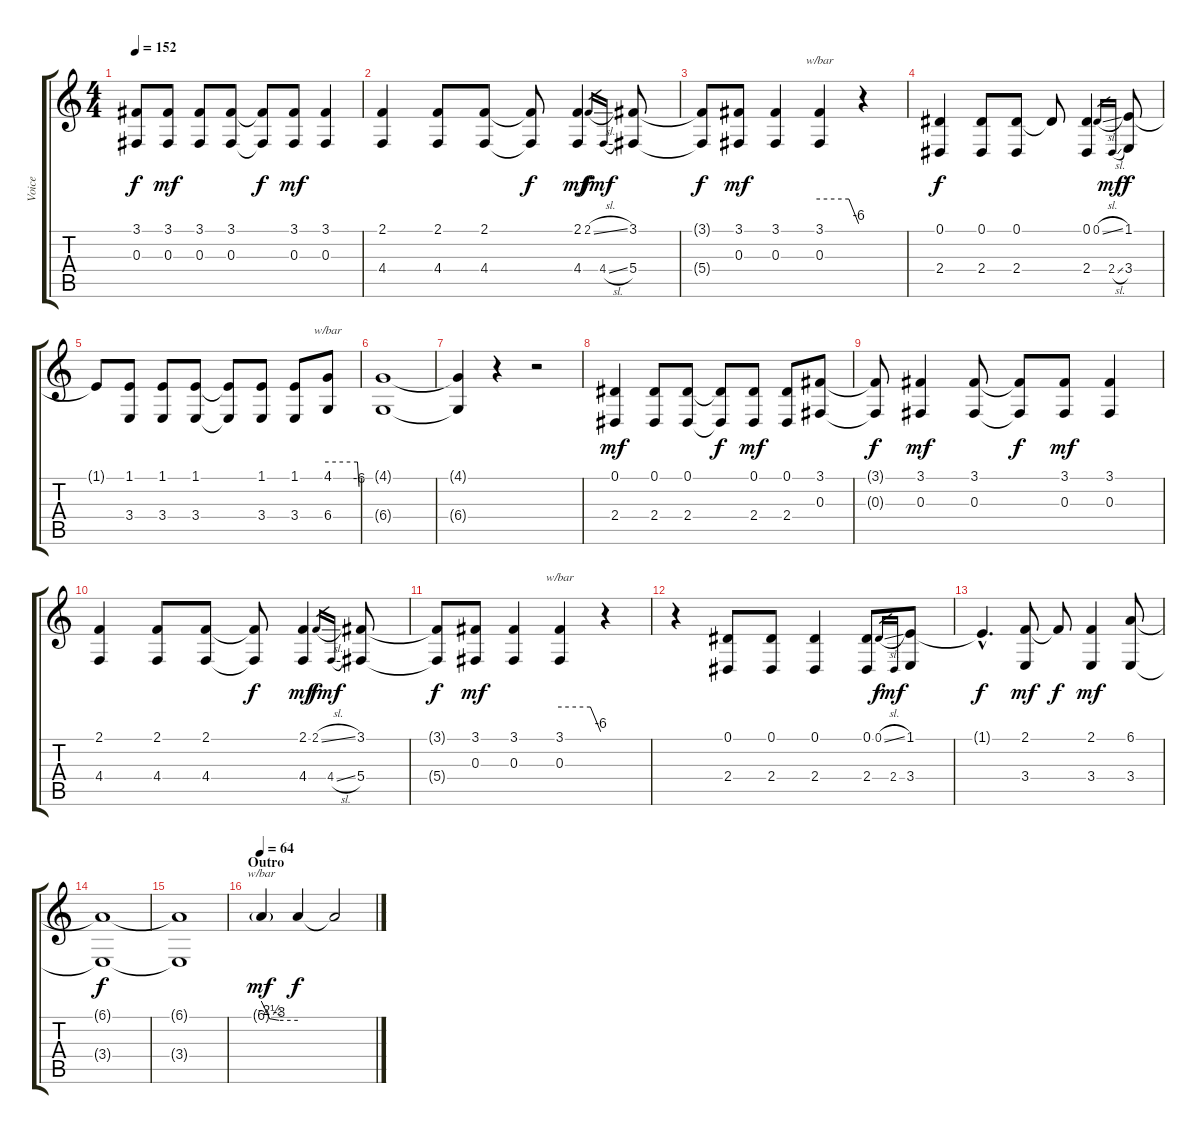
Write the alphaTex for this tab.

\track ("Voice" "Voice") {instrument lead6voice}
\staff {score tabs}
\tuning (Eb4 Bb3 Gb3 Db3 Ab2 Eb2) {hide}
\ts (4 4)
\tempo 152
\clef g2
\ks c
(3.1{t} 0.3{t}).8{dy f} (3.1 0.3).8{dy mf} (3.1 0.3).8 (3.1 0.3).8 (3.1{t} 0.3{t}).8{dy f} (3.1 0.3).8{dy mf} (3.1 0.3).4 |
(2.1 4.4).4 (2.1 4.4).8 (2.1 4.4).8 (2.1{t} 4.4{t}).8{dy f} (2.1 4.4).4{dy mf} 2.1{sl}.16{gr dy f} 4.4{sl}.16{gr dy mf} (3.1 5.4).8 |
(3.1{t} 5.4{t}).8{dy f} (3.1 0.3).8{dy mf} (3.1 0.3).4 (3.1 0.3).4{tbe (custom default 0 0 45 0 60 -24)} r.4 |
(0.1 2.4).4{dy f} (0.1 2.4).8 (0.1 2.4).8 0.1{t}.8 (0.1 2.4).4 0.1{sl}.16{gr} 2.4{sl}.16{gr dy mf} (1.1 3.4).8{dy f} |
1.1{t}.8 (1.1 3.4).8 (1.1 3.4).8 (1.1 3.4).8 (1.1{t} 3.4{t}).8 (1.1 3.4).8 (1.1 3.4).8 (4.1 6.4).8{tbe (custom default 0 0 57 0 60 -24)} |
(4.1{t} 6.4{t}).1 |
(4.1{t} 6.4{t}).4 r.4 r.2 |
(0.1 2.4).4{dy mf} (0.1 2.4).8 (0.1 2.4).8 (0.1{t} 2.4{t}).8{dy f} (0.1 2.4).8{dy mf} (0.1 2.4).8 (3.1 0.3).8 |
(3.1{t} 0.3{t}).8{dy f} (3.1 0.3).4{dy mf} (3.1 0.3).8 (3.1{t} 0.3{t}).8{dy f} (3.1 0.3).8{dy mf} (3.1 0.3).4 |
(2.1 4.4).4 (2.1 4.4).8 (2.1 4.4).8 (2.1{t} 4.4{t}).8{dy f} (2.1 4.4).4{dy mf} 2.1{sl}.16{gr dy f} 4.4{sl}.16{gr dy mf} (3.1 5.4).8 |
(3.1{t} 5.4{t}).8{dy f} (3.1 0.3).8{dy mf} (3.1 0.3).4 (3.1 0.3).4{tbe (custom default 0 0 45 0 60 -24)} r.4 |
r.4 (0.1 2.4).8 (0.1 2.4).8 (0.1 2.4).4 (0.1 2.4).8 0.1{sl}.16{gr dy f} 2.4.16{gr dy mf} (1.1 3.4).8 |
1.1{hac t}.4{d dy f} (2.1 3.4).8{dy mf} 2.1{t}.8{dy f} (2.1 3.4).4{dy mf} (6.1 3.4).8 |
(6.1{t} 3.4{t}).1{dy f} |
(6.1{t} 3.4{t}).1 |
\section ("" "Outro")
\tempo 64
6.1{g}.4{tbe (custom default 0 0 14 -10 16 -10 29 -12 60 -12) dy mf} 6.1{t}.4{dy f} 6.1{t}.2
